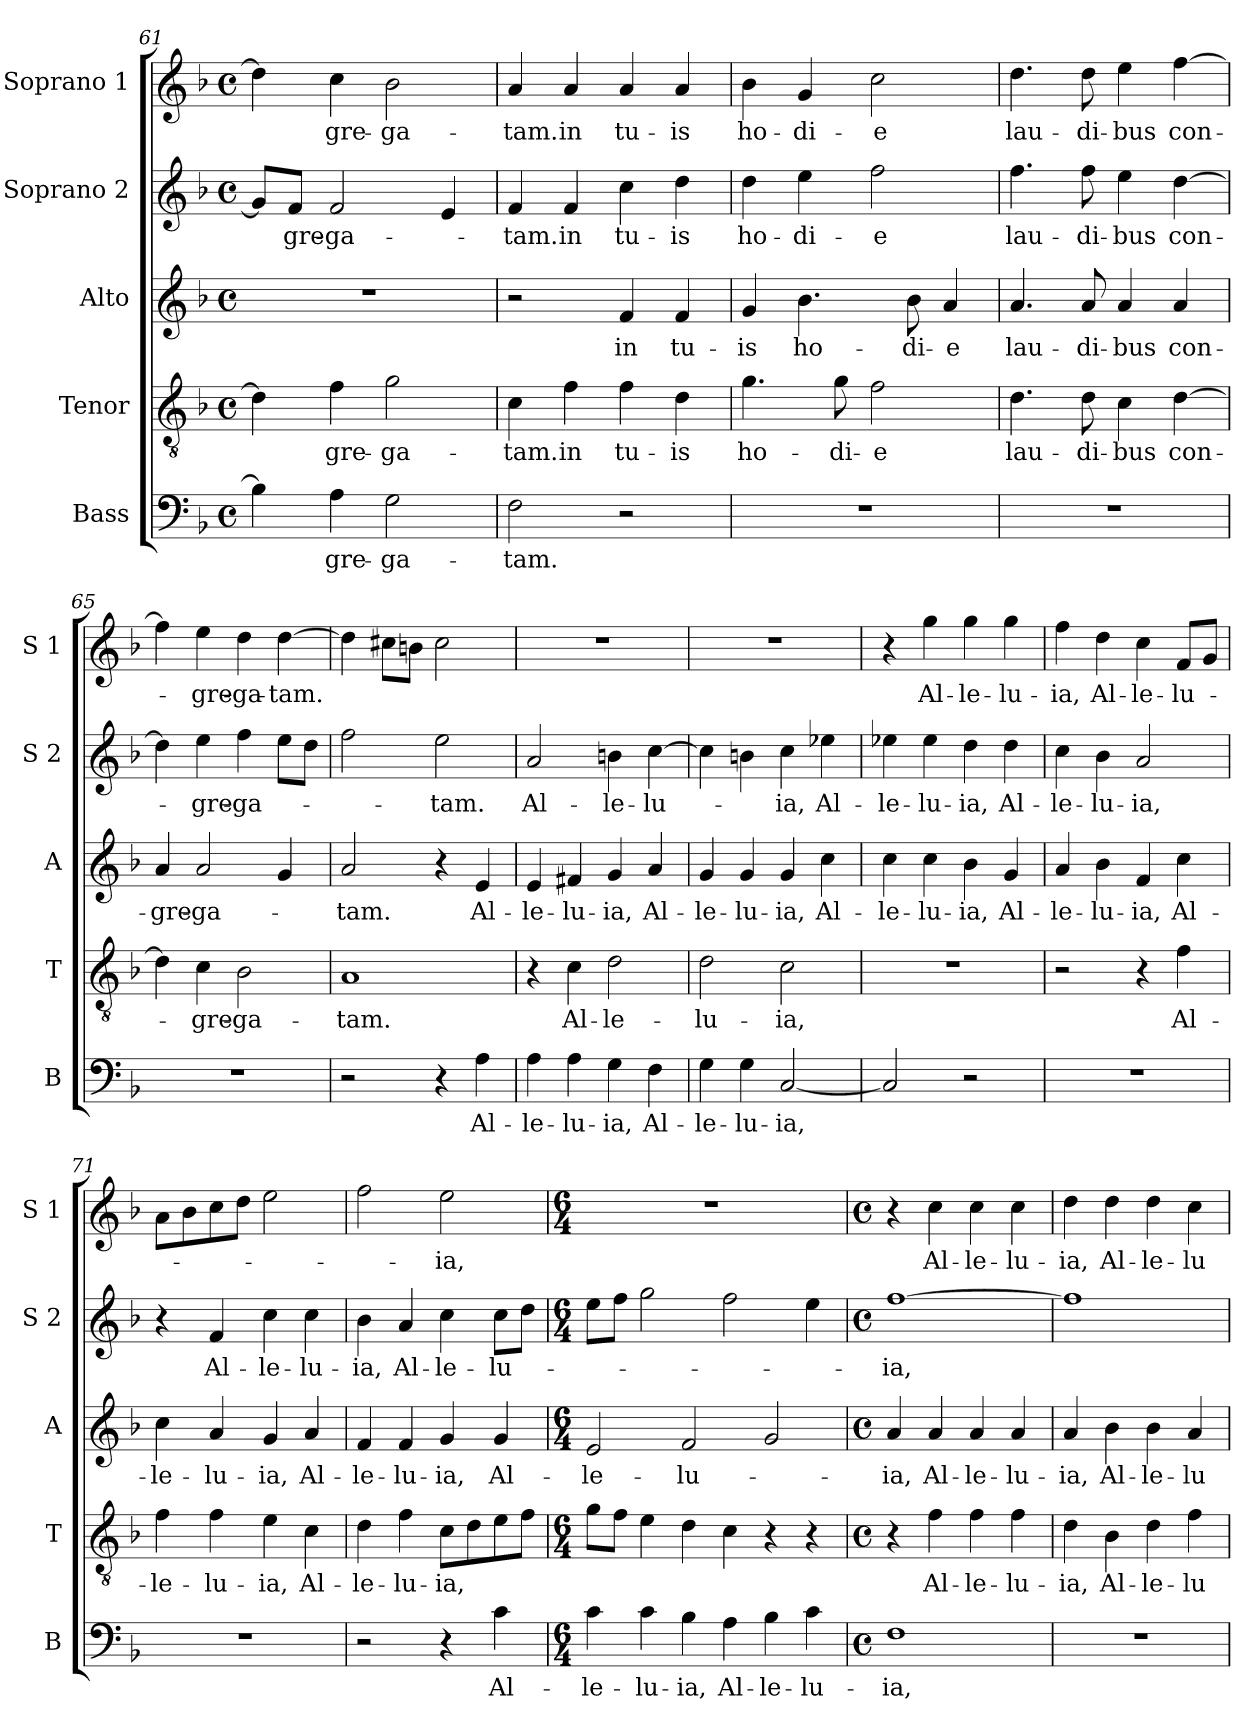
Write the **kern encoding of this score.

**kern	**text	**kern	**text	**kern	**text	**kern	**text	**kern	**text
*part5	*part5	*part4	*part4	*part3	*part3	*part2	*part2	*part1	*part1
*staff5	*staff5	*staff4	*staff4	*staff3	*staff3	*staff2	*staff2	*staff1	*staff1
*I"Bass	*	*I"Tenor	*	*I"Alto	*	*I"Soprano 2	*	*I"Soprano 1	*
*I'B	*	*I'T	*	*I'A	*	*I'S 2	*	*I'S 1	*
*clefF4	*	*clefGv2	*	*clefG2	*	*clefG2	*	*clefG2	*
*k[b-]	*	*k[b-]	*	*k[b-]	*	*k[b-]	*	*k[b-]	*
*F:	*	*F:	*	*F:	*	*F:	*	*F:	*
*M4/4	*	*M4/4	*	*M4/4	*	*M4/4	*	*M4/4	*
*met(c)	*	*met(c)	*	*met(c)	*	*met(c)	*	*met(c)	*
=61	=61	=61	=61	=61	=61	=61	=61	=61	=61
4B-\]	.	4d\]	.	1r	.	8g/L]	.	4dd\]	.
.	.	.	.	.	.	8f/J	-gre-	.	.
4A\	-gre-	4f\	-gre-	.	.	2f/	-ga-	4cc\	-gre-
2G\	-ga-	2g\	-ga-	.	.	.	.	2b-\	-ga-
.	.	.	.	.	.	4e/	.	.	.
=62	=62	=62	=62	=62	=62	=62	=62	=62	=62
2F\	-tam.	4c\	-tam.	2r	.	4f/	tam.	4a/	-tam.
.	.	4f\	in	.	.	4f/	in	4a/	in
2r	.	4f\	tu-	4f/	in	4cc\	tu-	4a/	tu-
.	.	4d\	-is	4f/	tu-	4dd\	-is	4a/	-is
!!LO:LB:g=z
=63	=63	=63	=63	=63	=63	=63	=63	=63	=63
1r	.	4.g\	ho-	4g/	-is	4dd\	ho-	4b-\	ho-
.	.	.	.	4.b-\	ho-	4ee\	-di-	4g/	-di-
.	.	8g\	-di-	.	.	.	.	.	.
.	.	2f\	-e	.	.	2ff\	-e	2cc\	-e
.	.	.	.	8b-\	-di-	.	.	.	.
.	.	.	.	4a/	-e	.	.	.	.
=64	=64	=64	=64	=64	=64	=64	=64	=64	=64
1r	.	4.d\	lau-	4.a/	lau-	4.ff\	lau-	4.dd\	lau-
.	.	8d\	-di-	8a/	-di-	8ff\	-di-	8dd\	-di-
.	.	4c\	-bus	4a/	-bus	4ee\	-bus	4ee\	-bus
.	.	[4d\	con-	4a/	con-	[4dd\	con-	[4ff\	con-
=65	=65	=65	=65	=65	=65	=65	=65	=65	=65
1r	.	4d\]	.	4a/	-gre-	4dd\]	.	4ff\]	.
.	.	4c\	-gre-	2a/	-ga-	4ee\	-gre-	4ee\	-gre-
.	.	2B-\	-ga-	.	.	4ff\	-ga-	4dd\	-ga-
.	.	.	.	4g/	.	8ee\L	.	[4dd\	-tam.
.	.	.	.	.	.	8dd\J	.	.	.
=66	=66	=66	=66	=66	=66	=66	=66	=66	=66
2r	.	1A	-tam.	2a/	-tam.	2ff\	.	4dd\]	.
.	.	.	.	.	.	.	.	8cc#X\L	.
.	.	.	.	.	.	.	.	8bn\J	.
4r	.	.	.	4r	.	2ee\	-tam.	2cc#\	.
4A\	Al-	.	.	4e/	Al-	.	.	.	.
=67	=67	=67	=67	=67	=67	=67	=67	=67	=67
4A\	-le-	4r	.	4e/	-le-	2a/	Al-	1r	.
4A\	-lu-	4c\	Al-	4f#X/	-lu-	.	.	.	.
4G\	-ia,	2d\	-le-	4g/	-ia,	4bn\	-le-	.	.
4F\	Al-	.	.	4a/	Al-	[4cc\	-lu-	.	.
=68	=68	=68	=68	=68	=68	=68	=68	=68	=68
4G\	-le-	2d\	-lu-	4g/	-le-	4cc\]	.	1r	.
4G\	-lu-	.	.	4g/	-lu-	4bn\	.	.	.
[2C/	-ia,	2c\	-ia,	4g/	-ia,	4cc\	-ia,	.	.
.	.	.	.	4cc\	Al-	4ee-X\	Al-	.	.
!!LO:PB:g=z
=69	=69	=69	=69	=69	=69	=69	=69	=69	=69
2C/]	.	1r	.	4cc\	-le-	4ee-X\	-le-	4r	.
.	.	.	.	4cc\	-lu-	4ee-\	-lu-	4gg\	Al-
2r	.	.	.	4b-\	-ia,	4dd\	-ia,	4gg\	-le-
.	.	.	.	4g/	Al-	4dd\	Al-	4gg\	-lu-
=70	=70	=70	=70	=70	=70	=70	=70	=70	=70
1r	.	2r	.	4a/	-le-	4cc\	-le-	4ff\	-ia,
.	.	.	.	4b-\	-lu-	4b-\	-lu-	4dd\	Al-
.	.	4r	.	4f/	-ia,	2a/	-ia,	4cc\	-le-
.	.	4f\	Al-	4cc\	Al-	.	.	8f/L	-lu-
.	.	.	.	.	.	.	.	8g/J	.
=71	=71	=71	=71	=71	=71	=71	=71	=71	=71
1r	.	4f\	-le-	4cc\	-le-	4r	.	8a\L	.
.	.	.	.	.	.	.	.	8b-\	.
.	.	4f\	-lu-	4a/	-lu-	4f/	Al-	8cc\	.
.	.	.	.	.	.	.	.	8dd\J	.
.	.	4e\	-ia,	4g/	-ia,	4cc\	-le-	2ee\	.
.	.	4c\	Al-	4a/	Al-	4cc\	-lu-	.	.
=72	=72	=72	=72	=72	=72	=72	=72	=72	=72
2r	.	4d\	-le-	4f/	-le-	4b-\	-ia,	2ff\	.
.	.	4f\	-lu-	4f/	-lu-	4a/	Al-	.	.
4r	.	8c\L	-ia,	4g/	-ia,	4cc\	-le-	2ee\	-ia,
.	.	8d\	.	.	.	.	.	.	.
4c\	Al-	8e\	.	4g/	Al-	8cc\L	-lu-	.	.
.	.	8f\J	.	.	.	8dd\J	.	.	.
=73	=73	=73	=73	=73	=73	=73	=73	=73	=73
*M6/4	*	*M6/4	*	*M6/4	*	*M6/4	*	*M6/4	*
4c\	-le-	8g\L	.	2e/	-le-	8ee\L	.	1.r	.
.	.	8f\J	.	.	.	8ff\J	.	.	.
4c\	-lu-	4e\	.	.	.	2gg\	.	.	.
4B-\	-ia,	4d\	.	2f/	-lu-	.	.	.	.
4A\	Al-	4c\	.	.	.	2ff\	.	.	.
4B-\	-le-	4r	.	2g/	.	.	.	.	.
4c\	-lu-	4r	.	.	.	4ee\	.	.	.
!!LO:LB:g=z
=74	=74	=74	=74	=74	=74	=74	=74	=74	=74
*M4/4	*	*M4/4	*	*M4/4	*	*M4/4	*	*M4/4	*
*met(c)	*	*met(c)	*	*met(c)	*	*met(c)	*	*met(c)	*
1F	-ia,	4r	.	4a/	-ia,	[1ff	-ia,	4r	.
.	.	4f\	Al-	4a/	Al-	.	.	4cc\	Al-
.	.	4f\	-le-	4a/	-le-	.	.	4cc\	-le-
.	.	4f\	-lu-	4a/	-lu-	.	.	4cc\	-lu-
=75	=75	=75	=75	=75	=75	=75	=75	=75	=75
1r	.	4d\	-ia,	4a/	-ia,	1ff]	.	4dd\	-ia,
.	.	4B-\	Al-	4b-\	Al-	.	.	4dd\	Al-
.	.	4d\	-le-	4b-\	-le-	.	.	4dd\	-le-
.	.	4f\	-lu-	4a/	-lu-	.	.	4cc\	-lu-
=	=	=	=	=	=	=	=	=	=
*-	*-	*-	*-	*-	*-	*-	*-	*-	*-
